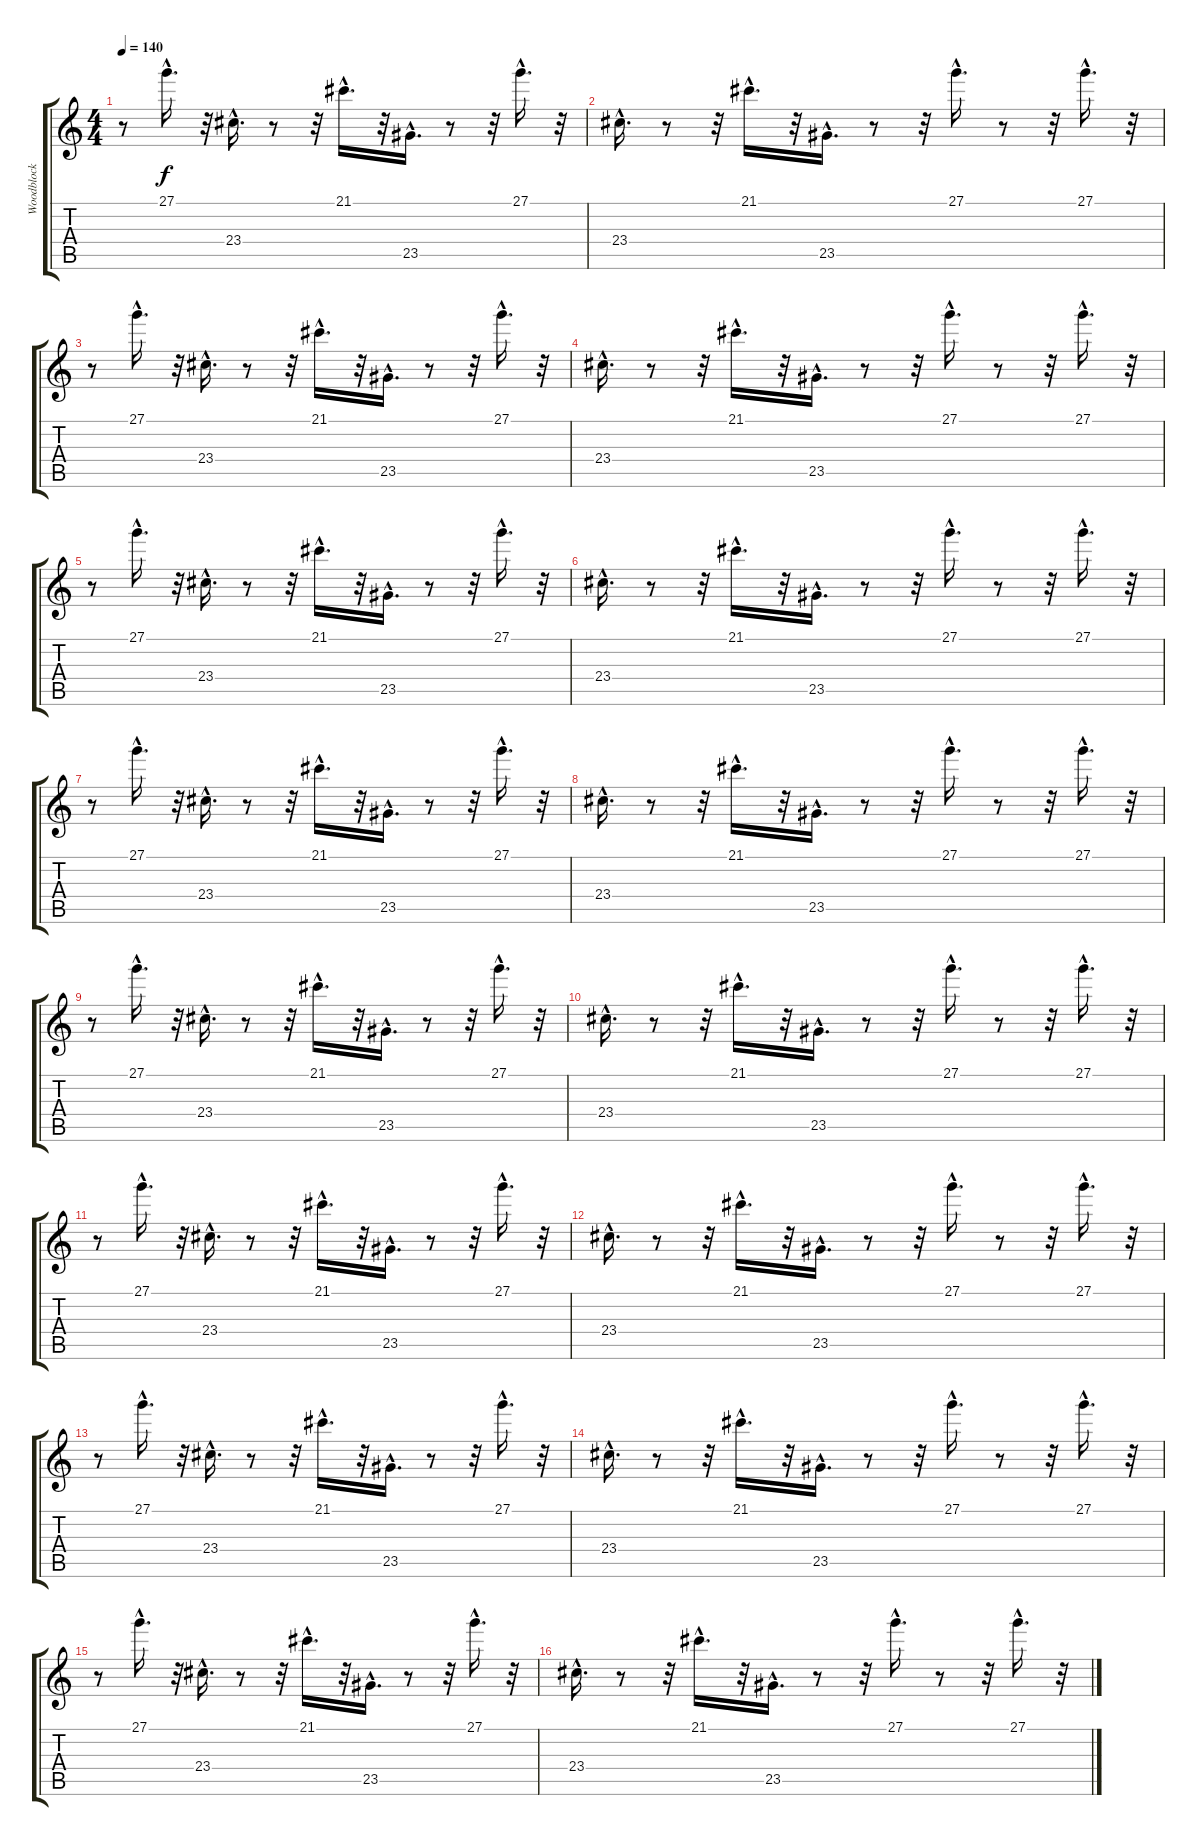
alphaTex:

\track ("Woodblock" "Woodblock") {instrument woodblock}
\staff {score tabs}
\tuning (E4 B3 G3 D3 A2 E2) {hide}
\ts (4 4)
\tempo 140
\clef g2
\ks c
r.8{dy f instrument woodblock} 27.1{hac}.16{d} r.32 23.4{hac}.16{d} r.8 r.32 21.1{hac}.16{d} r.32 23.5{hac}.16{d} r.8 r.32 27.1{hac}.16{d} r.32 |
23.4{hac}.16{d} r.8 r.32 21.1{hac}.16{d} r.32 23.5{hac}.16{d} r.8 r.32 27.1{hac}.16{d} r.8 r.32 27.1{hac}.16{d} r.32 |
r.8 27.1{hac}.16{d} r.32 23.4{hac}.16{d} r.8 r.32 21.1{hac}.16{d} r.32 23.5{hac}.16{d} r.8 r.32 27.1{hac}.16{d} r.32 |
23.4{hac}.16{d} r.8 r.32 21.1{hac}.16{d} r.32 23.5{hac}.16{d} r.8 r.32 27.1{hac}.16{d} r.8 r.32 27.1{hac}.16{d} r.32 |
r.8 27.1{hac}.16{d} r.32 23.4{hac}.16{d} r.8 r.32 21.1{hac}.16{d} r.32 23.5{hac}.16{d} r.8 r.32 27.1{hac}.16{d} r.32 |
23.4{hac}.16{d} r.8 r.32 21.1{hac}.16{d} r.32 23.5{hac}.16{d} r.8 r.32 27.1{hac}.16{d} r.8 r.32 27.1{hac}.16{d} r.32 |
r.8 27.1{hac}.16{d} r.32 23.4{hac}.16{d} r.8 r.32 21.1{hac}.16{d} r.32 23.5{hac}.16{d} r.8 r.32 27.1{hac}.16{d} r.32 |
23.4{hac}.16{d} r.8 r.32 21.1{hac}.16{d} r.32 23.5{hac}.16{d} r.8 r.32 27.1{hac}.16{d} r.8 r.32 27.1{hac}.16{d} r.32 |
r.8 27.1{hac}.16{d} r.32 23.4{hac}.16{d} r.8 r.32 21.1{hac}.16{d} r.32 23.5{hac}.16{d} r.8 r.32 27.1{hac}.16{d} r.32 |
23.4{hac}.16{d} r.8 r.32 21.1{hac}.16{d} r.32 23.5{hac}.16{d} r.8 r.32 27.1{hac}.16{d} r.8 r.32 27.1{hac}.16{d} r.32 |
r.8 27.1{hac}.16{d} r.32 23.4{hac}.16{d} r.8 r.32 21.1{hac}.16{d} r.32 23.5{hac}.16{d} r.8 r.32 27.1{hac}.16{d} r.32 |
23.4{hac}.16{d} r.8 r.32 21.1{hac}.16{d} r.32 23.5{hac}.16{d} r.8 r.32 27.1{hac}.16{d} r.8 r.32 27.1{hac}.16{d} r.32 |
r.8 27.1{hac}.16{d} r.32 23.4{hac}.16{d} r.8 r.32 21.1{hac}.16{d} r.32 23.5{hac}.16{d} r.8 r.32 27.1{hac}.16{d} r.32 |
23.4{hac}.16{d} r.8 r.32 21.1{hac}.16{d} r.32 23.5{hac}.16{d} r.8 r.32 27.1{hac}.16{d} r.8 r.32 27.1{hac}.16{d} r.32 |
r.8 27.1{hac}.16{d} r.32 23.4{hac}.16{d} r.8 r.32 21.1{hac}.16{d} r.32 23.5{hac}.16{d} r.8 r.32 27.1{hac}.16{d} r.32 |
23.4{hac}.16{d} r.8 r.32 21.1{hac}.16{d} r.32 23.5{hac}.16{d} r.8 r.32 27.1{hac}.16{d} r.8 r.32 27.1{hac}.16{d} r.32
